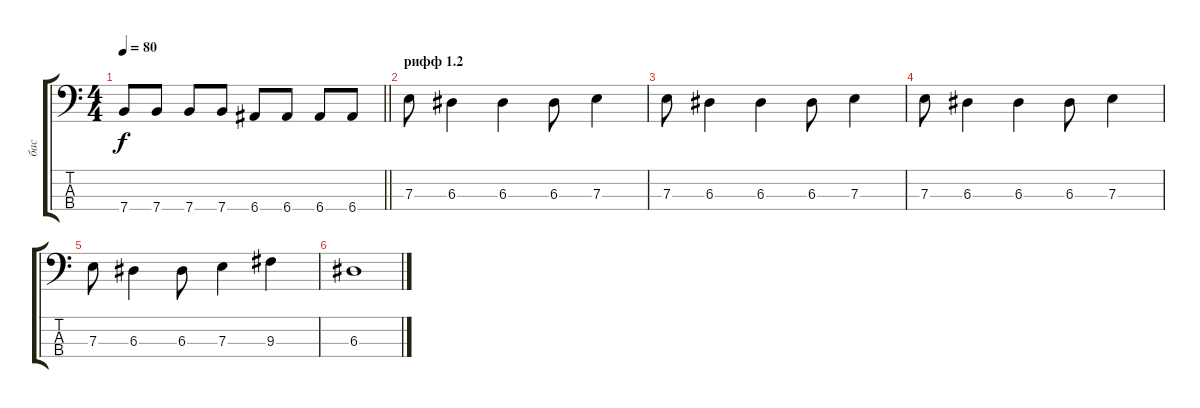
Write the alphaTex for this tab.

\track ("бас" "бас") {instrument electricbassfinger}
\staff {score tabs}
\tuning (G2 D2 A1 E1) {hide}
\ts (4 4)
\tempo 80
\clef f4
\barLineRight lightlight
\ks c
7.4.8{dy f} 7.4.8 7.4.8 7.4.8 6.4.8 6.4.8 6.4.8 6.4.8 |
\section ("" "рифф 1.2")
7.3.8 6.3.4 6.3.4 6.3.8 7.3.4 |
7.3.8 6.3.4 6.3.4 6.3.8 7.3.4 |
7.3.8 6.3.4 6.3.4 6.3.8 7.3.4 |
7.3.8 6.3.4 6.3.8 7.3.4 9.3.4 |
6.3.1
